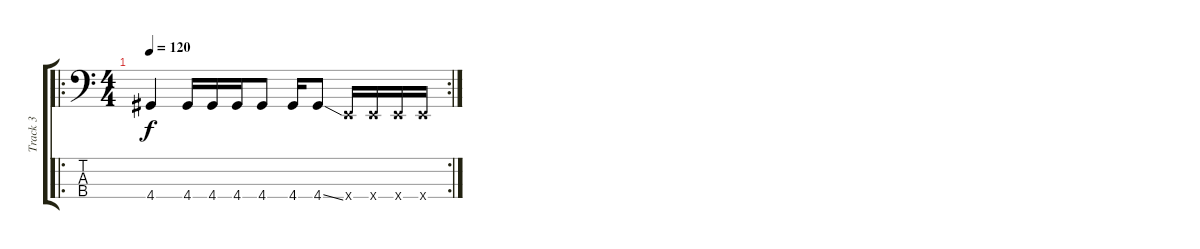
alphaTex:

\track ("Track 3" "Track 3") {instrument electricbassfinger}
\staff {score tabs}
\tuning (G2 D2 A1 E1) {hide}
\ro
\rc 2
\ts (4 4)
\tempo 120
\clef f4
\ks c
4.4.4{dy f} 4.4.16 4.4.16 4.4.16 4.4.8 4.4.16 4.4{ss}.8 0.4{x}.16 0.4{x}.16 0.4{x}.16 0.4{x}.16
